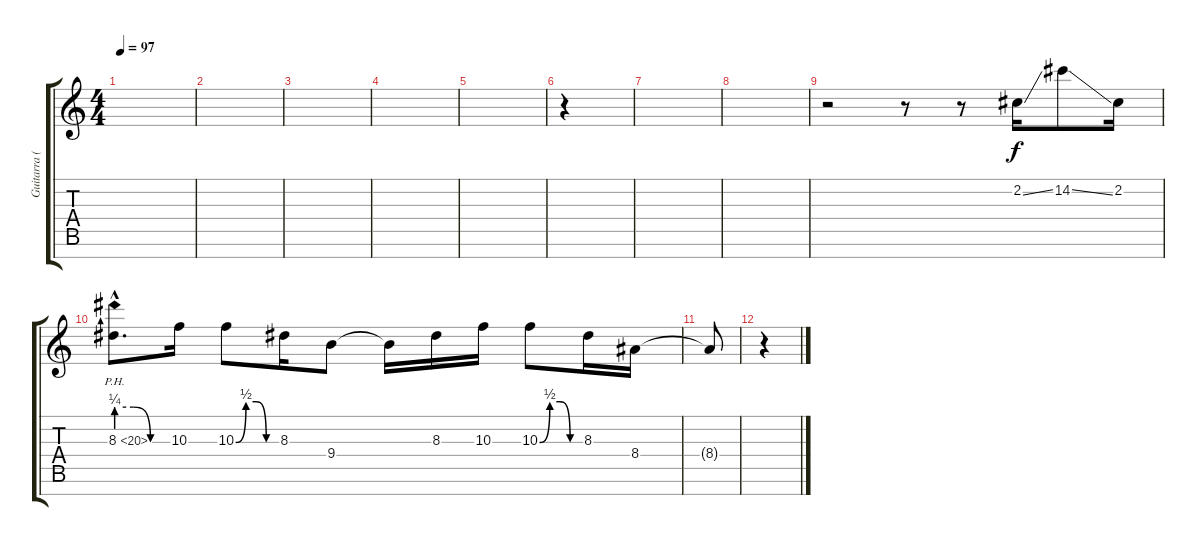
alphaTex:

\track ("Guitarra (Ld)" "Guitarra (") {instrument distortionguitar}
\staff {score tabs}
\tuning (E4 B3 G3 D3 A2 E2 B1) {hide}
\ts (4 4)
\tempo 97
\clef g2
\ks c
|
|
|
|
|
r.4 |
|
|
r.2 r.8 r.8 2.2{ss}.16{dy f} 14.2{ss}.8 2.2.16 |
8.3{be (custom 0 1 20 1 40 0 60 0) ph 12 hac}.8{d} 10.3.16 10.3{be (custom 0 0 15 2 30 2 45 0 60 0)}.8 8.3.16 9.4.8 9.4{t}.16 8.3.16 10.3.16 10.3{be (custom 0 0 15 2 30 2 45 0 60 0)}.8 8.3.16 8.4.16 |
8.4{t}.8 |
r.4
